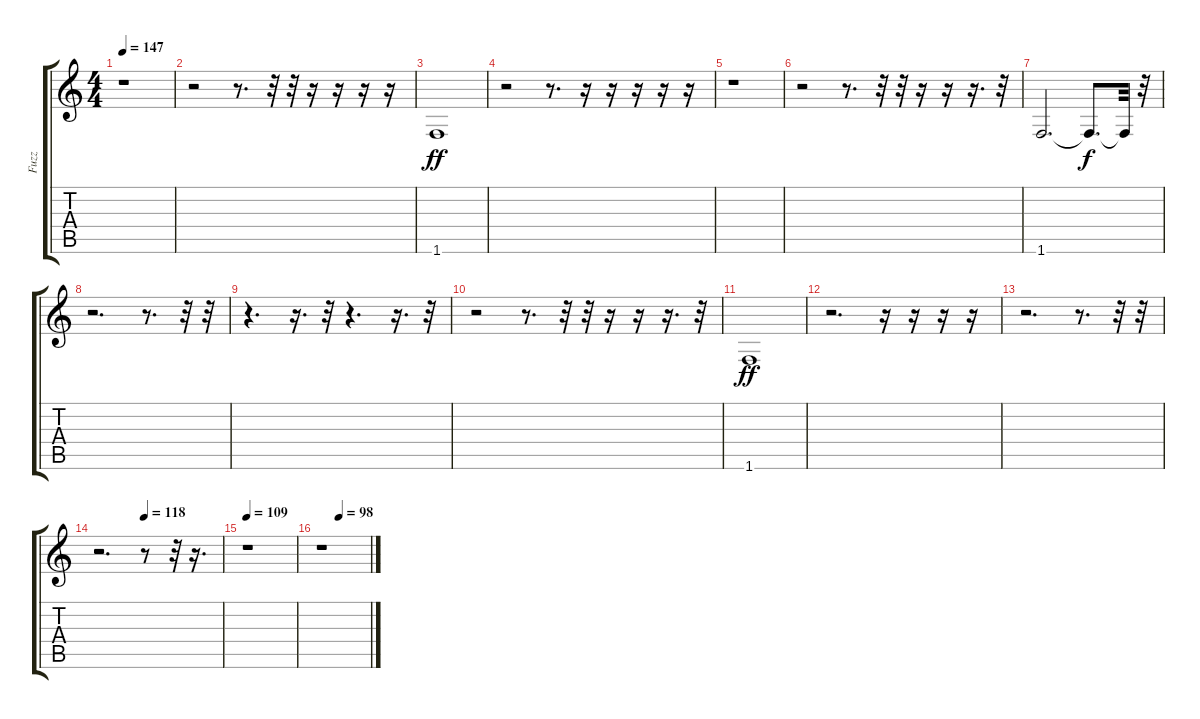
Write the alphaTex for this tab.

\track ("Fuzz" "Fuzz") {instrument distortionguitar}
\staff {score tabs}
\tuning (E4 B3 G3 D3 A2 E2) {hide}
\ts (4 4)
\tempo 147
\clef g2
\ks c
r.1{dy ff} |
r.2 r.8{d} r.32 r.32 r.16 r.16 r.16 r.16 |
1.6.1 |
r.2 r.8{d} r.16 r.16 r.16 r.16 r.16 |
r.1 |
r.2 r.8{d} r.32 r.32 r.16 r.16 r.16{d} r.32 |
1.6.2{d} 1.6{t}.8{d dy f} 1.6{t}.32 r.32 |
r.2{d} r.8{d} r.32 r.32 |
r.4{d} r.16{d} r.32 r.4{d} r.16{d} r.32 |
r.2 r.8{d} r.32 r.32 r.16 r.16 r.16{d} r.32 |
1.6.1{dy ff} |
r.2{d} r.16 r.16 r.16 r.16 |
r.2{d} r.8{d} r.32 r.32 |
\tempo (118 0.375)
r.2{d} r.8 r.32 r.16{d} |
\tempo 109
r.1 |
\tempo (98 0.375)
r.1
